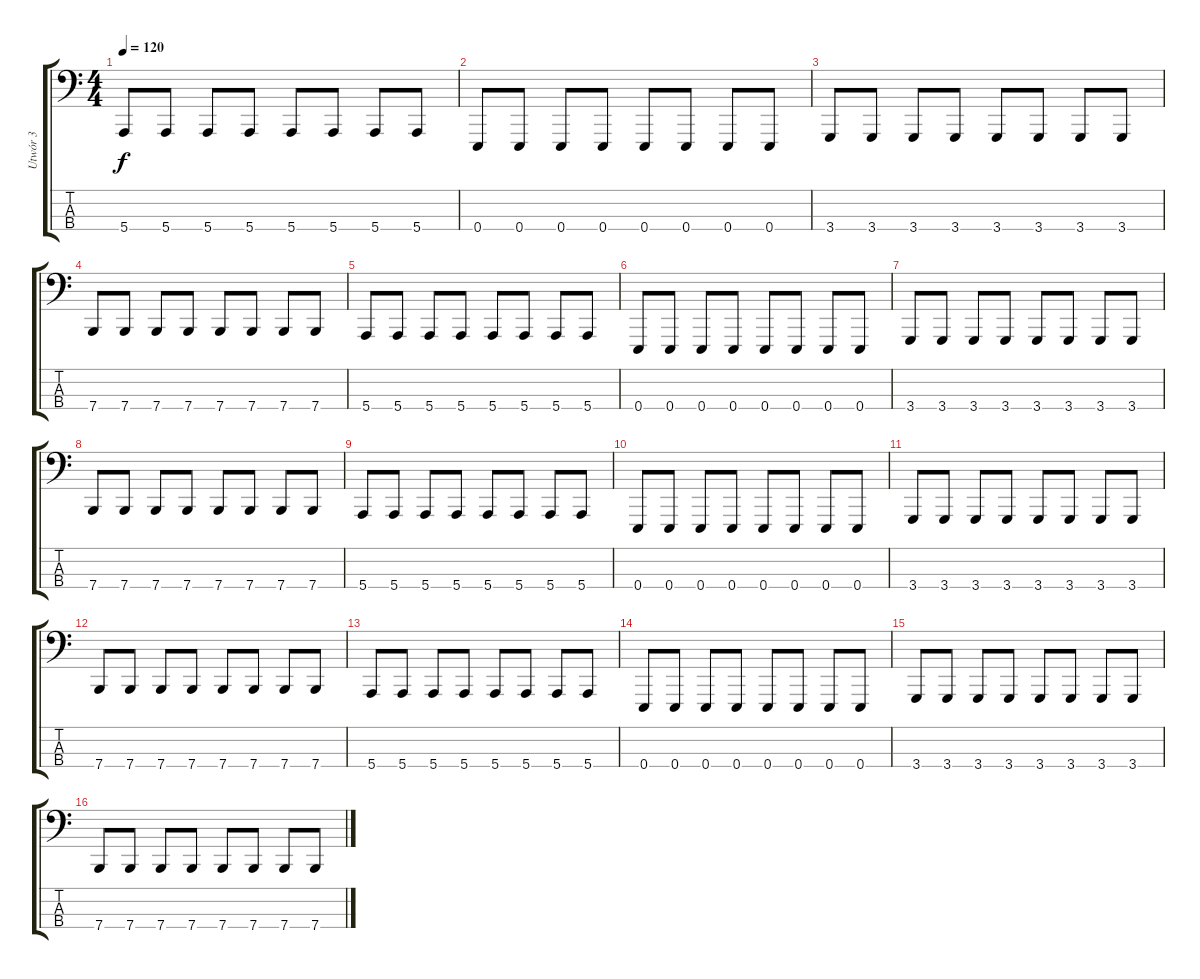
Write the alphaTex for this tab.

\track ("Utwór 3" "Utwór 3") {instrument lead8bassandlead}
\staff {score tabs}
\tuning (G2 D2 A1 E1) {hide}
\ts (4 4)
\tempo 120
\clef f4
\ks c
5.4.8{dy f instrument lead8bassandlead} 5.4.8 5.4.8 5.4.8 5.4.8 5.4.8 5.4.8 5.4.8 |
0.4.8 0.4.8 0.4.8 0.4.8 0.4.8 0.4.8 0.4.8 0.4.8 |
3.4.8 3.4.8 3.4.8 3.4.8 3.4.8 3.4.8 3.4.8 3.4.8 |
7.4.8 7.4.8 7.4.8 7.4.8 7.4.8 7.4.8 7.4.8 7.4.8 |
5.4.8 5.4.8 5.4.8 5.4.8 5.4.8 5.4.8 5.4.8 5.4.8 |
0.4.8 0.4.8 0.4.8 0.4.8 0.4.8 0.4.8 0.4.8 0.4.8 |
3.4.8 3.4.8 3.4.8 3.4.8 3.4.8 3.4.8 3.4.8 3.4.8 |
7.4.8 7.4.8 7.4.8 7.4.8 7.4.8 7.4.8 7.4.8 7.4.8 |
5.4.8 5.4.8 5.4.8 5.4.8 5.4.8 5.4.8 5.4.8 5.4.8 |
0.4.8 0.4.8 0.4.8 0.4.8 0.4.8 0.4.8 0.4.8 0.4.8 |
3.4.8 3.4.8 3.4.8 3.4.8 3.4.8 3.4.8 3.4.8 3.4.8 |
7.4.8 7.4.8 7.4.8 7.4.8 7.4.8 7.4.8 7.4.8 7.4.8 |
5.4.8 5.4.8 5.4.8 5.4.8 5.4.8 5.4.8 5.4.8 5.4.8 |
0.4.8 0.4.8 0.4.8 0.4.8 0.4.8 0.4.8 0.4.8 0.4.8 |
3.4.8 3.4.8 3.4.8 3.4.8 3.4.8 3.4.8 3.4.8 3.4.8 |
7.4.8 7.4.8 7.4.8 7.4.8 7.4.8 7.4.8 7.4.8 7.4.8
